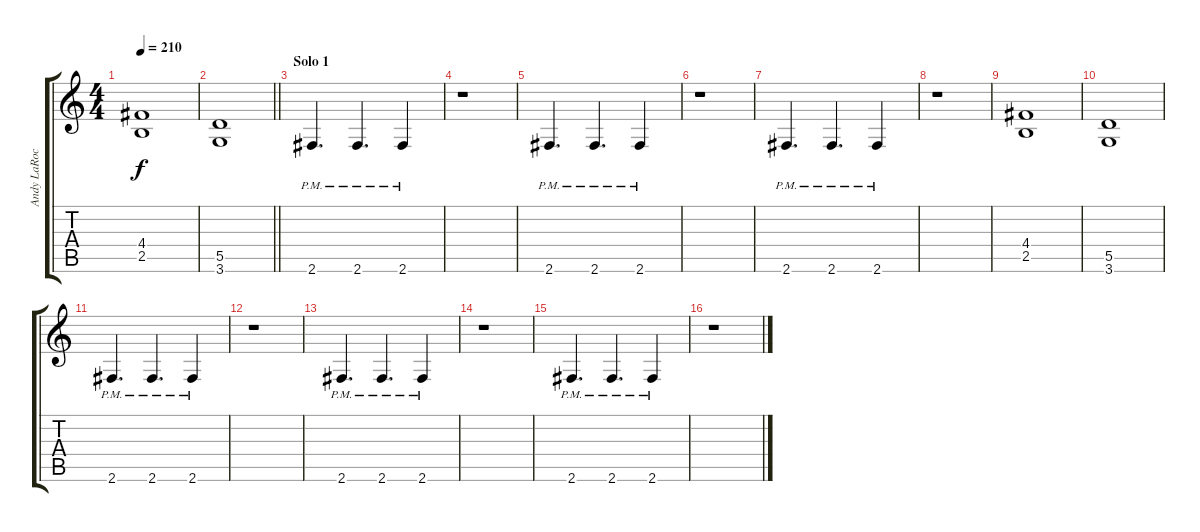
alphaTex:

\track ("Andy LaRocque" "Andy LaRoc") {instrument distortionguitar}
\staff {score tabs}
\tuning (E4 B3 G3 D3 A2 E2) {hide}
\ts (4 4)
\tempo 210
\clef g2
\ks c
(4.4 2.5).1{dy f} |
\barLineRight lightlight
(5.5 3.6).1 |
\section ("" "Solo 1")
2.6{pm}.4{d} 2.6{pm}.4{d} 2.6{pm}.4 |
r.1 |
2.6{pm}.4{d} 2.6{pm}.4{d} 2.6{pm}.4 |
r.1 |
2.6{pm}.4{d} 2.6{pm}.4{d} 2.6{pm}.4 |
r.1 |
(4.4 2.5).1 |
(5.5 3.6).1 |
2.6{pm}.4{d} 2.6{pm}.4{d} 2.6{pm}.4 |
r.1 |
2.6{pm}.4{d} 2.6{pm}.4{d} 2.6{pm}.4 |
r.1 |
2.6{pm}.4{d} 2.6{pm}.4{d} 2.6{pm}.4 |
r.1
